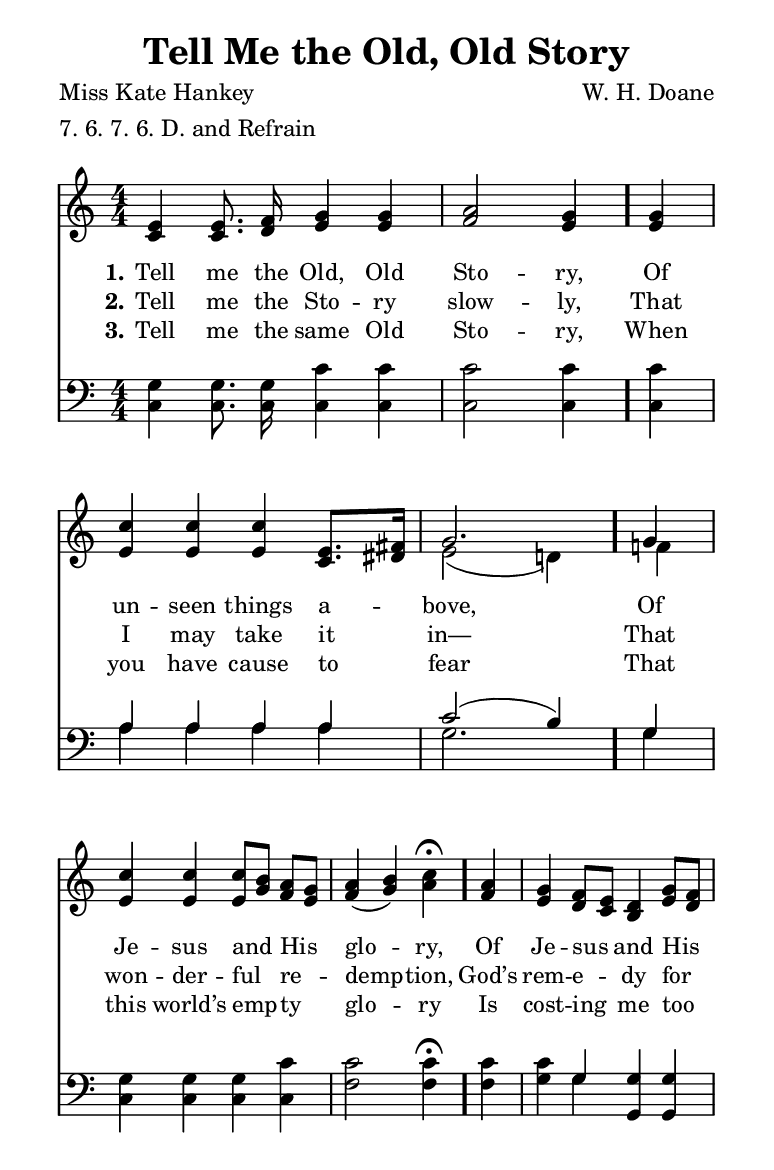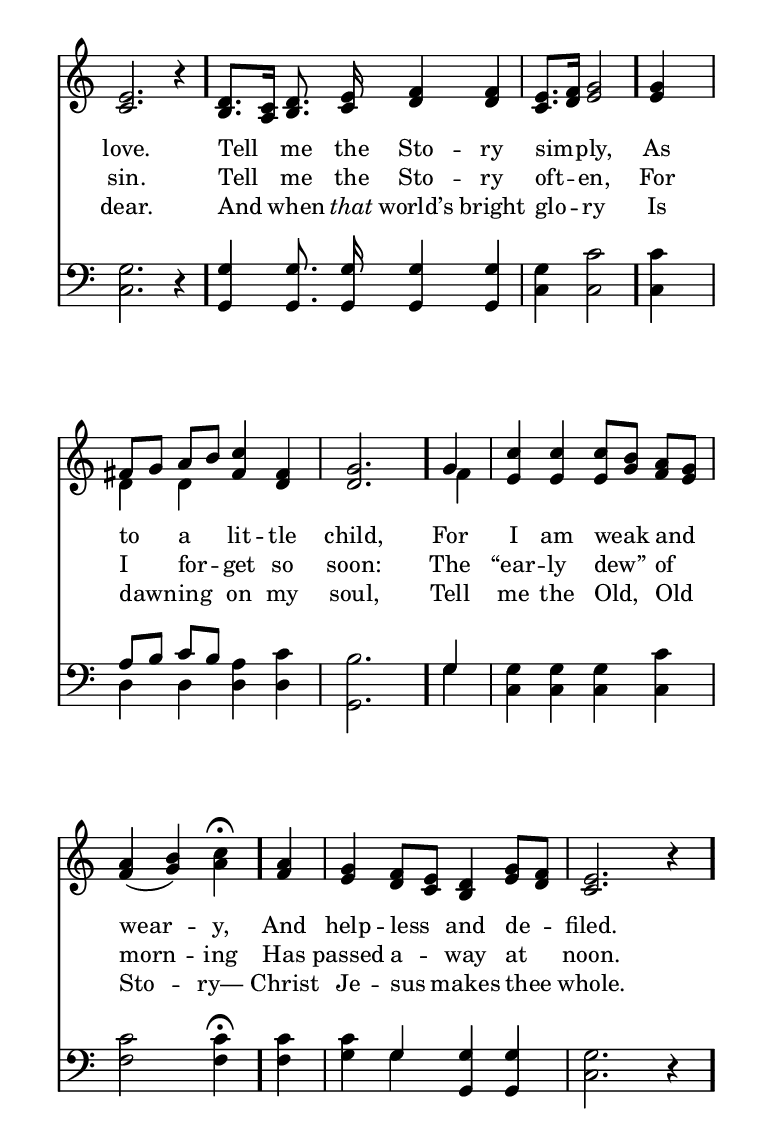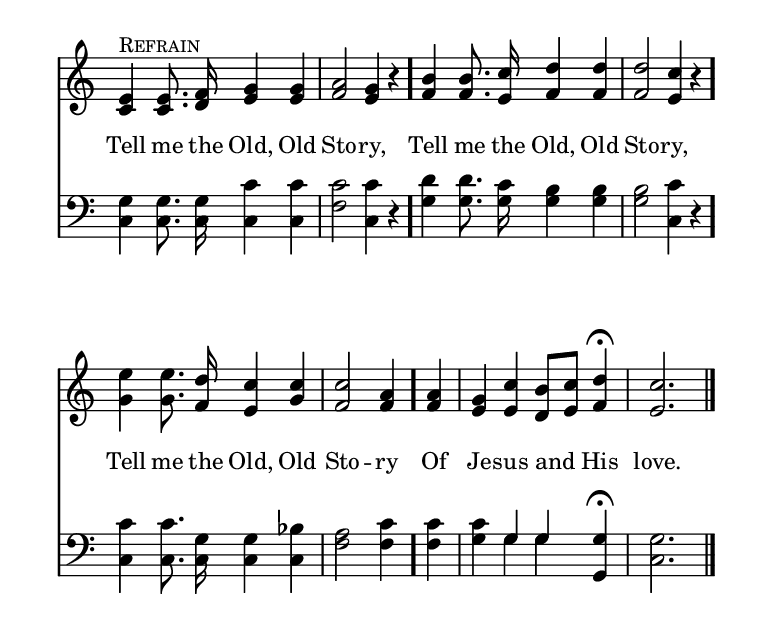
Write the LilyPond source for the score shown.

\include "common/global.ily"
\paper {
  \include "common/paper.ily"
  %ragged-bottom = ##t
  %ragged-last-bottom = ##t
  systems-per-page = ##f
  %page-count = ##f
}

\header{
  hymnnumber = "37"
  title = "Tell Me the Old, Old Story"
  tunename = ""
  meter = "7. 6. 7. 6. D. and Refrain"
  poet = "Miss Kate Hankey"
  composer = "W. H. Doane"
  %copyright = ""
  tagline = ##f
}

% for fermata in MIDI
ta = { \tempo 4=80 }
tb = { \tempo 4=32 }

patternAA = { \ta c4 c8. c16 c4 c4 | c2 c4 }
patternBA = { \ta c4 | c4 c4 c4 c8.[ c16] | c2. }
patternBB = { \ta c4 | c4 c4 c4 c8.[ c16] | c2( c4) }
patternBC = { \ta c4 | c4 c4 c4 c4        | c2( c4) }
patternBD = { \ta c4 | c4 c4 c4 c4        | c2.     }
patternCA = { \ta c4 | c4 c4 c8[ c8] c8[ c8] | c4( c4) \tb c4 \fermata }
patternCB = { \ta c4 | c4 c4 c4      c4      | c2      \tb c4 \fermata }
patternCC = { \ta c4 | c4 c4 c8[ c8] c8[ c8] | c4( c4) \tb c4          }
patternCD = { \ta c4 | c4 c4 c4      c4      | c2      \tb c4          }
patternDA = { \ta c4 | c4 c8[ c8] c4 c8[ c8] | c2. c4 }
patternDB = { \ta c4 | c4 c4      c4 c4      | c2. c4 }
patternEA = { \ta c8.[ c16] c8. c16 c4 c4 | c8.[ c16] c2 }
patternEB = { \ta c4        c8. c16 c4 c4 | c4        c2 }
patternFA = { \ta c4 | c8[ c8] c8[ c8] c4 c4 | c2. }
patternFB = { \ta c4 | c4      c4      c4 c4 | c2. }
patternGA = { \ta c4 c8. c16 c4 c4 | c2 c4 c4 }
patternGB = { \ta c4 c8. c16 c4 c4 | c2 c4 }
patternHA = { \ta c4 | c4 c4 c8[ c8] \tb c4 \fermata \ta | c2. c4 }
patternHB = { \ta c4 | c4 c4 c4      \tb c4 \fermata \ta | c2. c4 }
patternHC = { \ta c4 | c4 c4 c8[ c8] \tb c4          \ta | c2. c4 }
patternHD = { \ta c4 | c4 c4 c4      \tb c4          \ta | c2. c4 }

global = {
  \include "common/overrides.ily"
  \override Staff.TimeSignature.style = #'numbered
  \time 4/4
  \override Score.MetronomeMark.transparent = ##t % hide all fermata changes too
  \ta
  \key c \major
  %\partial 4
  \autoBeamOff
}

notesSoprano = {
\global
\relative c' {

  \changePitch \patternAA { e e f g g | a g }
  \changePitch \patternBA { g | c c c e, fis | g }
  \changePitch \patternCA { g | c c c b a g | a b c }
  \changePitch \patternDA { a | g f e d g f | e r }

  \changePitch \patternEA { d c d e f f | e f g }
  \changePitch \patternFA { g | fis g a b c fis, | g }
  \changePitch \patternCA { g | c c c b a g | a b c }
  \changePitch \patternDA { a | g f e d g f | e r }

  << s^\markup { \small \caps "Refrain" }
  \changePitch \patternGA { e e f g g | a g r } >>
  \changePitch \patternGA { b b c d d | d c r }
  \changePitch \patternGB { e e d c c | c a }
  \changePitch \patternHA { a | g c b c d | c }

  \bar "|."

}
}

notesAlto = {
\global
\relative e' {

  \changePitch \patternAA { c c d e e | f e }
  \changePitch \patternBB { e | e e e c dis | e d! }
  \changePitch \patternCC { f! | e e e g f e | f g a }
  \changePitch \patternDA { f | e d c b e d | c r }

  \changePitch \patternEA { b a b c d d | c d e }
  \changePitch \patternFB { e | d d fis d | d }
  \changePitch \patternCC { f | e e e g f e | f g a }
  \changePitch \patternDA { f | e d c b e d | c r }

  \changePitch \patternGA { c c d e e | f e r }
  \changePitch \patternGA { f f e f f | f e r }
  \changePitch \patternGB { g g f e g | f f }
  \changePitch \patternHC { f | e e d e f | e }

}
}

notesTenor = {
\global
\relative a {

  \changePitch \patternAA { g g g c c | c c }
  \changePitch \patternBC { c a a a a | c b }
  \changePitch \patternCD { g | g g g c | c c }
  \changePitch \patternDB { c | c g g g | g r }

  \changePitch \patternEB { g g g g g | g c }
  \changePitch \patternFA { c a b c b a c | b }
  \changePitch \patternCD { g | g g g c | c c }
  \changePitch \patternDB { c | c g g g | g r }

  \changePitch \patternGA { g g g c c | c c r }
  \changePitch \patternGA { d d c b b | b c r }
  \changePitch \patternGB { c c g g bes | a c }
  \changePitch \patternHD { c | c g g g | g }

}
}

notesBass = {
\global
\relative f {

  \changePitch \patternAA { c c c c c | c c }
  \changePitch \patternBD { c | a' a a a | g }
  \changePitch \patternCB { g | c, c c c | f f }
  \changePitch \patternDB { f | g g g, g | c r }

  \changePitch \patternEB { g g g g g | c c }
  \changePitch \patternFB { c | d d d d | g, }
  \changePitch \patternCB { g' | c, c c c | f f }
  \changePitch \patternDB { f | g g g, g | c r }

  \changePitch \patternGA { c c c c c | f c r }
  \changePitch \patternGA { g' g g g g | g c, r }
  \changePitch \patternGB { c c c c c | f f }
  \changePitch \patternHB { f | g g g g, | c }

}
}

Refrain = \lyricmode {

Tell me the Old, Old Sto -- ry, \bar "."
Tell me the Old, Old Sto -- ry, \bar "."
Tell me the Old, Old Sto -- ry \bar "."
Of Je -- sus and His love. \bar "."

}

wordsA = \lyricmode {
\set stanza = "1."

Tell me the Old, Old Sto -- ry, \bar "."
Of un -- seen things a -- bove, \bar "."
Of Je -- sus and His glo -- ry, \bar "."
Of Je -- sus and His love. \bar "."
Tell me the Sto -- ry sim -- ply, \bar "."
As to a lit -- tle child, \bar "."
For I am weak and wear -- y, \bar "."
And help -- less and de -- filed. \bar "."

}

wordsB = \lyricmode {
\set stanza = "2."

Tell me the Sto -- ry slow -- ly,
That I may take it in—
That won -- der -- ful re -- demp -- tion,
God’s rem -- e -- dy for sin.
Tell me the Sto -- ry oft -- en,
For I for -- get so soon:
The “ear -- ly dew” of morn -- ing
Has passed a -- way at noon.

\Refrain

}

wordsC = \lyricmode {
\set stanza = "3."

Tell me the same Old Sto -- ry,
When you have cause to fear
That this world’s emp -- ty glo -- ry
Is cost -- ing me too dear.
And when { \italicsOn } that { \italicsOff } world’s bright glo -- ry
Is dawn -- ing on my soul,
Tell me the Old, Old Sto -- ry—
Christ Je -- sus makes thee whole.

}

\score {
  \context ChoirStaff <<
    \context Staff = upper <<
      \set Staff.autoBeaming = ##f
      \set ChoirStaff.systemStartDelimiter = #'SystemStartBar
      \set ChoirStaff.printPartCombineTexts = ##f
      \partcombine #'(2 . 9) \notesSoprano \notesAlto
      \context NullVoice = sopranos { \voiceOne << \notesSoprano >> }
      \context NullVoice = altos { \voiceTwo << \notesAlto >> }
      \context Lyrics = one   \lyricsto sopranos \wordsA
      \context Lyrics = two   \lyricsto sopranos \wordsB
      \context Lyrics = three \lyricsto sopranos \wordsC
    >>
    \context Staff = men <<
      \set Staff.autoBeaming = ##f
      \clef bass
      \set ChoirStaff.printPartCombineTexts = ##f
      \partcombine #'(2 . 9) \notesTenor \notesBass
      \context NullVoice = tenors { \voiceOne << \notesTenor >> }
      \context NullVoice = basses { \voiceTwo << \notesBass >> }
    >>
  >>
  \layout {
    \include "common/layout.ily"
  }
  \midi{
    \include "common/midi.ily"
  }
}

\version "2.19.49"  % necessary for upgrading to future LilyPond versions.

% vi:set et ts=2 sw=2 ai nocindent syntax=lilypond:
